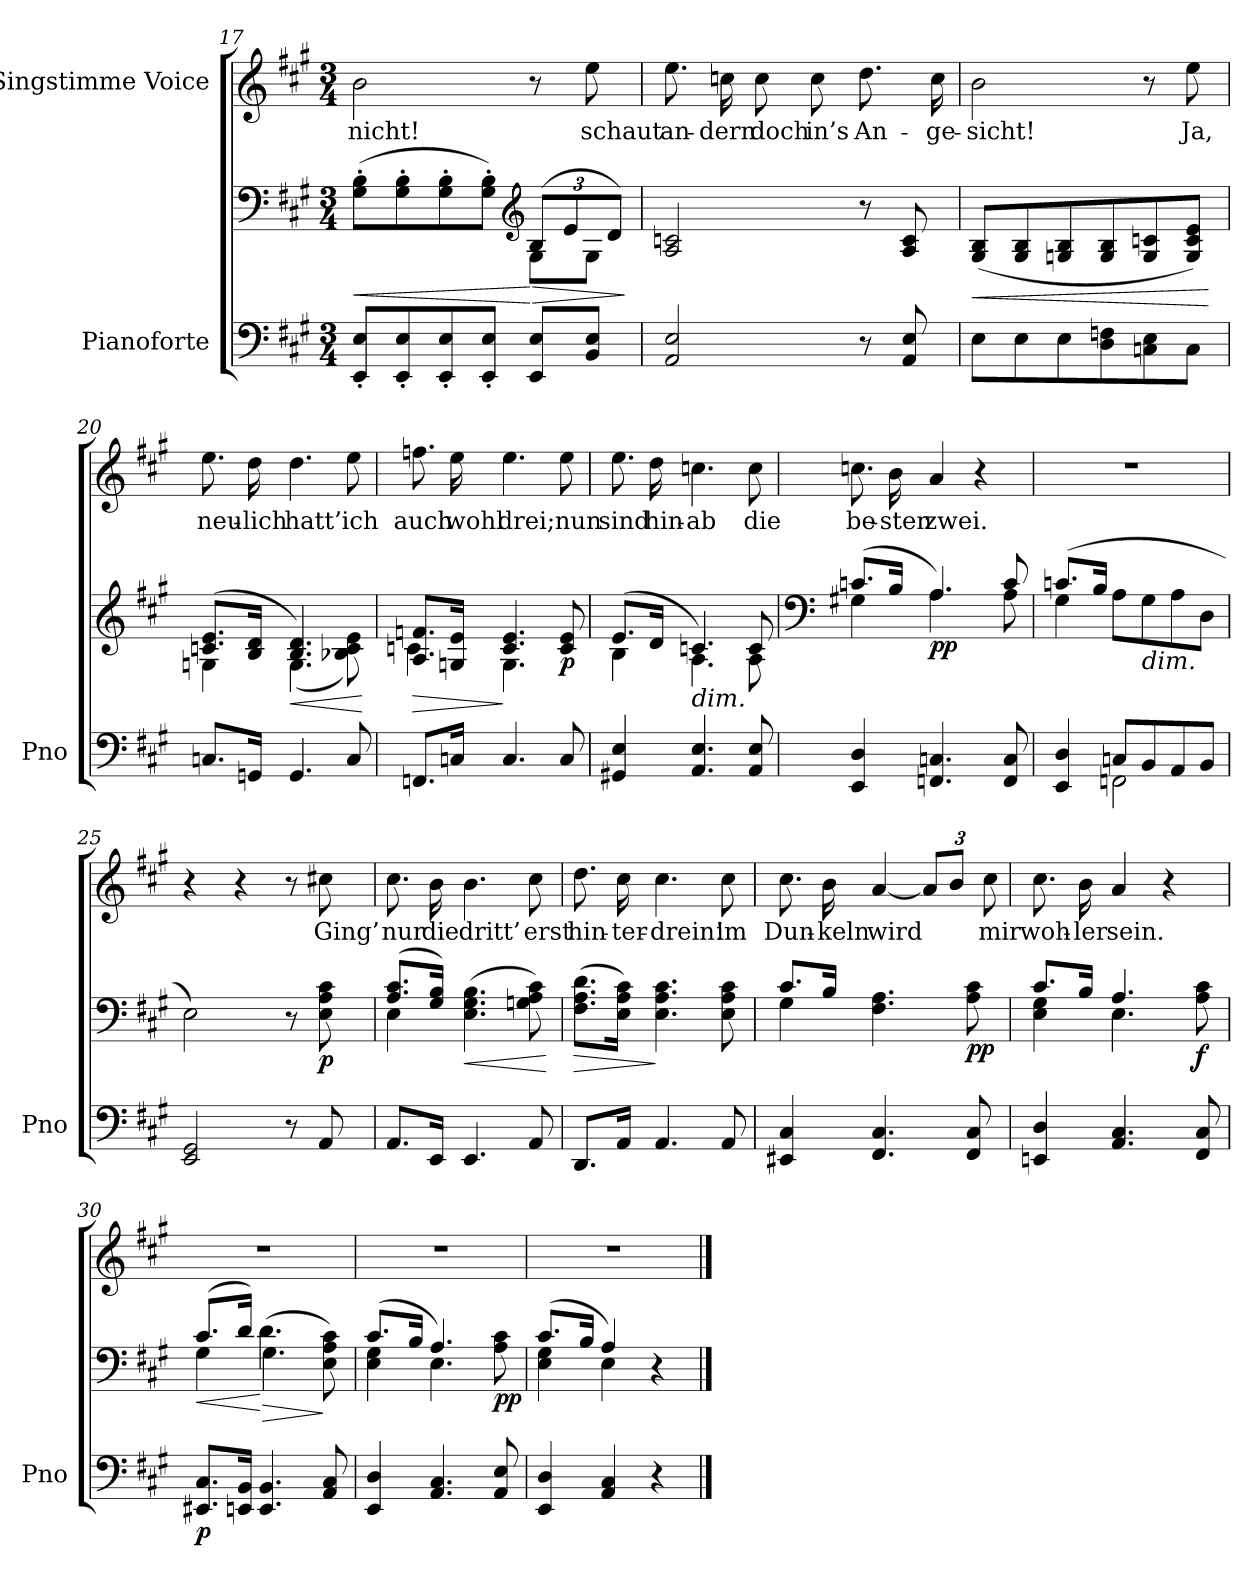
**kern	**kern	**dynam	**kern	**text
*part2	*part2	*part2	*part1	*part1
*staff3	*staff2	*staff2/3	*staff1	*staff1
*I"Pianoforte	*	*	*I"Singstimme Voice	*
*I'Pno	*	*	*	*
!!LO:PB:g=z
*clefF4	*clefF4	*	*clefG2	*
*k[f#c#g#]	*k[f#c#g#]	*	*k[f#c#g#]	*
*M3/4	*M3/4	*	*M3/4	*
=17	=17	=17	=17	=17
!	!	!LO:HP:b	!	!LO:LY:b
*	*^	*	*	*
8EE/' 8E/'L	(8G#\' 8B\'L	4ryy	<	2b\	nicht!
8EE/' 8E/'	8G#\' 8B\'	.	.	.	.
8EE/' 8E/'	8G#\' 8B\'	4ryy	.	.	.
8EE/' 8E/'J	8G#\' 8B\'J)	.	.	.	.
*	*clefG2	*	*	*	*
*	*Xbrackettup	*	*	*	*
!	!	!	!LO:HP:n=1:b	!	!
8EE/ 8E/L	(12B/L	8G#\L	[ >	8r	.
.	12e/	.	.	.	.
!	!	!	!	!	!LO:LY:b
8BB/ 8E/J	.	8G#\J	.	8ee\	schaut
.	12d/J)	.	.	.	.
*	*v	*v	*	*	*
.	.	]	.	.
=18	=18	=18	=18	=18
!	!	!	!	!LO:LY:b
2AA/ 2E/	2A/ 2cn/	.	8.ee\	an-
!	!	!	!	!LO:LY:b
.	.	.	16ccn\	-dern
!	!	!	!	!LO:LY:b
.	.	.	8cc\	doch
!	!	!	!	!LO:LY:b
.	.	.	8cc\	in’s
!	!	!	!	!LO:LY:b
8r	8r	.	8.dd\	An-
8AA/ 8E/	8A/ 8c/	.	.	.
!	!	!	!	!LO:LY:b
.	.	.	16cc\	-ge-
=19	=19	=19	=19	=19
!	!	!LO:HP:b	!	!LO:LY:b
8E\L	(8G#/ 8B/L	<	2b\	-sicht!
8E\	8G#/ 8B/	.	.	.
8E\	8Gn/ 8B/	.	.	.
8D\ 8Fn\	8G/ 8B/	.	.	.
8Cn\ 8E\	8G/ 8cn/	.	8r	.
!	!	!	!	!LO:LY:b
8C\J	8G/ 8c/ 8e/J)	.	8ee\	Ja,
.	.	[	.	.
!!LO:LB:g=z
=20	=20	=20	=20	=20
*	*^	*	*	*
!	!	!	!	!	!LO:LY:b
8.Cn/L	(8.cn/ 8.e/L	4Gn\	.	8.ee\	neu-
!	!	!	!	!	!LO:LY:b
16GGn/Jk	16B/ 16d/Jk	.	.	16dd\	-lich
!	!	!	!LO:HP:b	!	!LO:LY:b
4.GG/	4.B/ 4.d/)	(4.G\	<	4.dd\	hatt’
!	!	!	!	!	!LO:LY:b
8C/	8ryy	8B-X\ 8c\ 8e\)	.	8ee\	ich
*	*v	*v	*	*	*
.	.	[	.	.
=21	=21	=21	=21	=21
!	!	!LO:HP:b	!	!LO:LY:b
*	*^	*	*	*
8.FFn/L	8.A/ 8.fn/L	4cn\	>	8.ffn\	auch
!	!	!	!	!	!LO:LY:b
16Cn/Jk	16Gn/ 16e/Jk	.	.	16ee\	wohl
!	!	!	!	!	!LO:LY:b
4.C/	4.c/ 4.e/	4.G\	]	4.ee\	drei;
!	!	!	!LO:DY:b	!	!LO:LY:b
8C/	8ryy	8c/ 8e/	p	8ee\	nun
=22	=22	=22	=22	=22	=22
!	!	!	!	!	!LO:LY:b
4GG#X/ 4E/	(8.e/L	4B\	.	8.ee\	sind
!	!	!	!	!	!LO:LY:b
.	16d/Jk	.	.	16dd\	hin-
!	!LO:TX:b:i:t=dim.	!	!	!	!
!	!	!	!	!	!LO:LY:b
4.AA/ 4.E/	4.cn/)	4.A\	.	4.ccn\	-ab
!	!	!	!	!	!LO:LY:b
8AA/ 8E/	8c/	8A\	.	8cc\	die
=23	=23	=23	=23	=23	=23
*	*clefF4	*	*	*	*
!	!	!	!	!	!LO:LY:b
4EE/ 4D/	(8.cn/L	4G#X\	.	8.ccn\	be-
!	!	!	!	!	!LO:LY:b
.	16B/Jk	.	.	16b\	-sten
!	!	!	!LO:DY:b	!	!LO:LY:b
4.FFn/ 4.Cn/	4.A/)	4.A	pp	4a/	zwei.
.	.	.	.	4r	.
8FF/ 8C/	8c/	8A\	.	.	.
!!LO:LB:g=z
=24	=24	=24	=24	=24	=24
*^	*	*	*	*	*
4EE/ 4D/	4ryy	(8.cn/L	4G#\	.	2.r	.
.	.	16B/Jk	.	.	.	.
8Cn/L	2FFn\	8A\L	2ryy	.	.	.
!	!	!LO:TX:b:i:t=dim.	!	!	!	!
8BB/	.	8G#\	.	.	.	.
8AA/	.	8A\	.	.	.	.
8BB/J	.	8D\J	.	.	.	.
*v	*v	*	*	*	*	*
*	*v	*v	*	*	*
=25	=25	=25	=25	=25
2EE/ 2GG#/	2E\)	.	4r	.
.	.	.	4r	.
8r	8r	.	8r	.
!	!	!LO:DY:b	!	!LO:LY:b
8AA/	8E\ 8A\ 8c#\	p	8cc#X\	Ging’
=26	=26	=26	=26	=26
*	*^	*	*	*
!	!	!	!	!	!LO:LY:b
8.AA/L	(8.A/ 8.c#/L	4E\	.	8.cc#\	nur
!	!	!	!	!	!LO:LY:b
16EE/Jk	16G#/ 16B/Jk)	.	.	16b\	die
!	!	!	!LO:HP:b	!	!LO:LY:b
4.EE/	(4.E\ 4.G#\ 4.B\	2ryy	<	4.b\	dritt’
!	!	!	!	!	!LO:LY:b
8AA/	8Gn\ 8A\ 8c#\)	.	.	8cc#\	erst
*	*v	*v	*	*	*
.	.	[	.	.
=27	=27	=27	=27	=27
!	!	!LO:HP:b	!	!LO:LY:b
8.DD/L	(8.F#\ 8.A\ 8.d\L	>	8.dd\	hin-
!	!	!	!	!LO:LY:b
16AA/Jk	16E\ 16A\ 16c#\Jk)	.	16cc#\	-ter-
!	!	!	!	!LO:LY:b
4.AA/	4.E\ 4.A\ 4.c#\	]	4.cc#\	-drein!
!	!	!	!	!LO:LY:b
8AA/	8E\ 8A\ 8c#\	.	8cc#\	im
!!LO:LB:g=z
=28	=28	=28	=28	=28
*	*^	*	*	*
!	!	!	!	!	!LO:LY:b
4EE#X/ 4C#/	8.c#/L	4G#\	.	8.cc#\	Dun-
!	!	!	!	!	!LO:LY:b
.	16B/Jk	.	.	16b\	-keln
!	!	!	!	!	!LO:LY:b
4.FF#/ 4.C#/	4.F#\ 4.A\	2ryy	.	[4a/	wird
*	*	*	*	*Xbrackettup	*
.	.	.	.	12a/L]	.
.	.	.	.	12b/J	.
!	!	!	!LO:DY:b	!	!
8FF#/ 8C#/	8A\ 8c#\	.	pp	.	.
!	!	!	!	!	!LO:LY:b
.	.	.	.	12cc#\	mir
=29	=29	=29	=29	=29	=29
!	!	!	!	!	!LO:LY:b
4EEn/ 4D/	8.c#/L	4E\ 4G#\	.	8.cc#\	woh-
!	!	!	!	!	!LO:LY:b
.	16B/Jk	.	.	16b\	-ler
!	!	!	!	!	!LO:LY:b
4.AA/ 4.C#/	4.A/	4.E\	.	4a/	sein.
.	.	.	.	4r	.
!	!	!	!LO:DY:b	!	!
8FF#/ 8C#/	8A\ 8c#\	8ryy	f	.	.
=30	=30	=30	=30	=30	=30
!	!	!	!LO:HP:b	!	!
!	!	!	!LO:DY:n=1:b=2	!	!
8.EE#X/ 8.C#/L	(8.c#/L	4G#\	< p	2.r	.
16EEn/ 16BB/Jk	16d/Jk)	.	.	.	.
!	!	!	!LO:HP:n=1:b	!	!
4.EE/ 4.BB/	(>4.d\	4.G#\	[ >	.	.
8AA/ 8C#/	8E\ 8A\ 8c#\)	8ryy	]	.	.
=31	=31	=31	=31	=31	=31
4EE/ 4D/	(8.c#/L	4E\ 4G#\	.	2.r	.
.	16B/Jk	.	.	.	.
4.AA/ 4.C#/	4.A/)	4.E\	.	.	.
!	!	!	!LO:DY:b	!	!
8AA/ 8E/	8A\ 8c#\	8ryy	pp	.	.
=32	=32	=32	=32	=32	=32
4EE/ 4D/	(8.c#/L	4E\ 4G#\	.	2.r	.
.	16B/Jk	.	.	.	.
4AA/ 4C#/	4A/)	4E\	.	.	.
4r	4r	4ryy	.	.	.
*	*v	*v	*	*	*
==	==	==	==	==
*-	*-	*-	*-	*-
